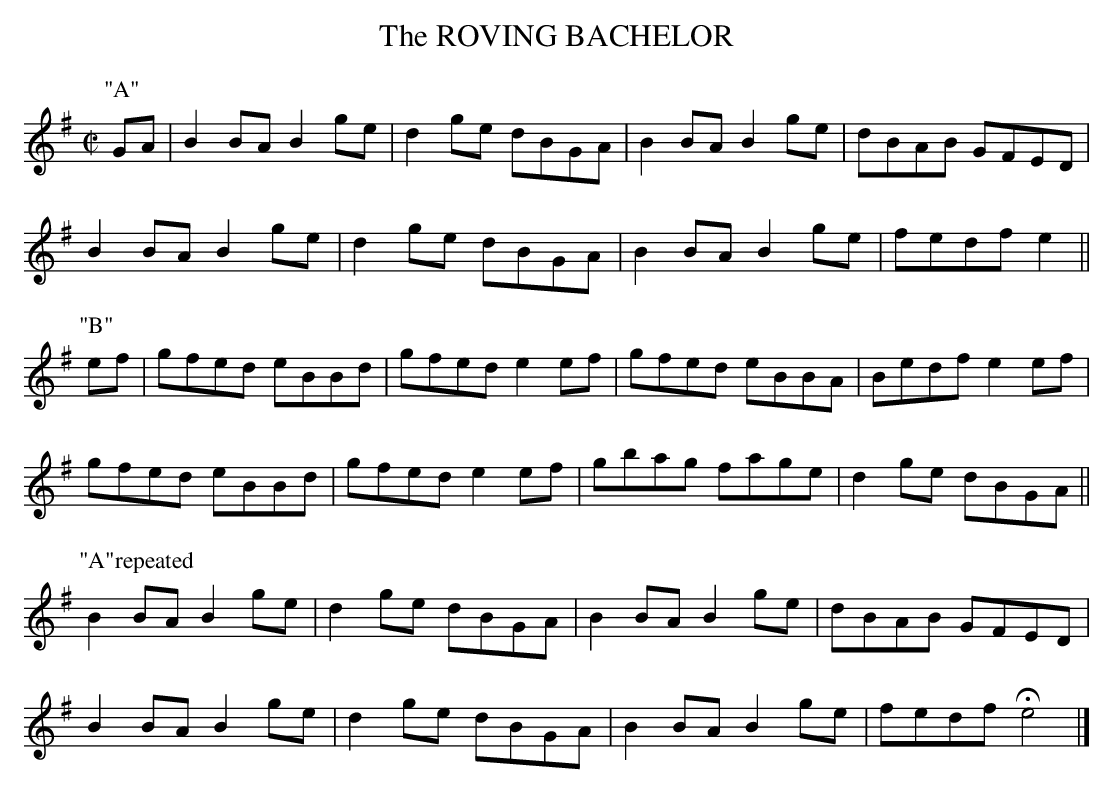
X:1
T:ROVING BACHELOR, The
M:C|
L:1/8
K:G
P:"A"
GA|B2BA B2ge|d2ge dBGA|B2BA B2ge|dBAB GFED|
B2BA B2ge|d2ge dBGA|B2BA B2ge|fedf e2||
P:"B"
ef|gfed eBBd|gfed e2ef|gfed eBBA|Bedf e2ef|
gfed eBBd|gfed e2ef|gbag fage|d2ge dBGA||
P:"A"repeated
B2BA B2ge|d2ge dBGA|B2BA B2ge|dBAB GFED|
B2BA B2ge|d2ge dBGA|B2BA B2ge|fedf He4|]
